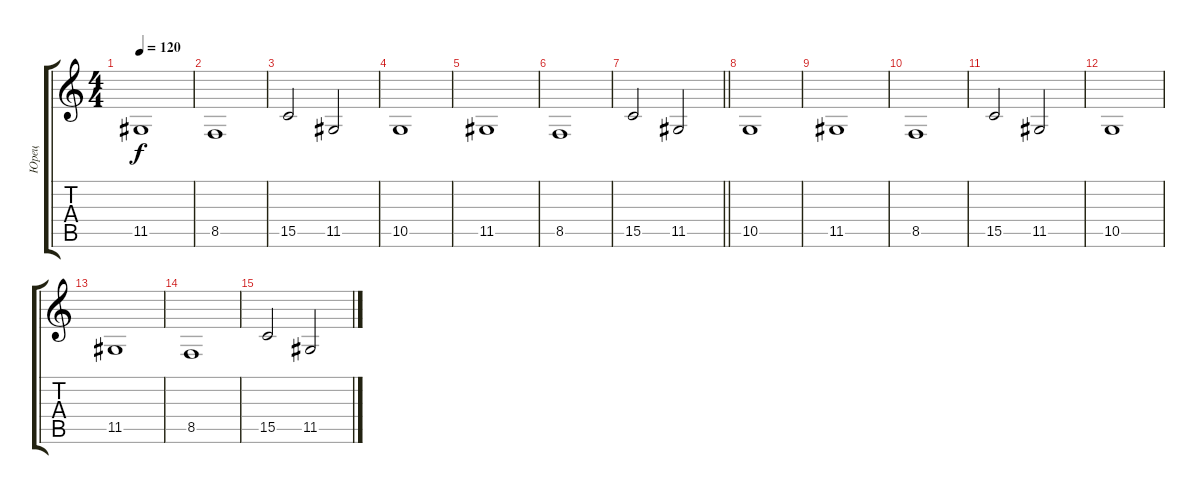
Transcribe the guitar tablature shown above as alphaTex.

\track ("Юрец" "Юрец") {instrument pad3polysynth}
\staff {score tabs}
\tuning (E4 B3 G3 D3 A2 E2) {hide}
\ts (4 4)
\tempo 120
\clef g2
\ks c
11.5.1{dy f} |
8.5.1 |
15.5.2 11.5.2 |
10.5.1 |
11.5.1 |
8.5.1 |
\barLineRight lightlight
15.5.2 11.5.2 |
10.5.1{volume 15} |
11.5.1 |
8.5.1 |
15.5.2 11.5.2 |
10.5.1 |
11.5.1 |
8.5.1 |
15.5.2 11.5.2
